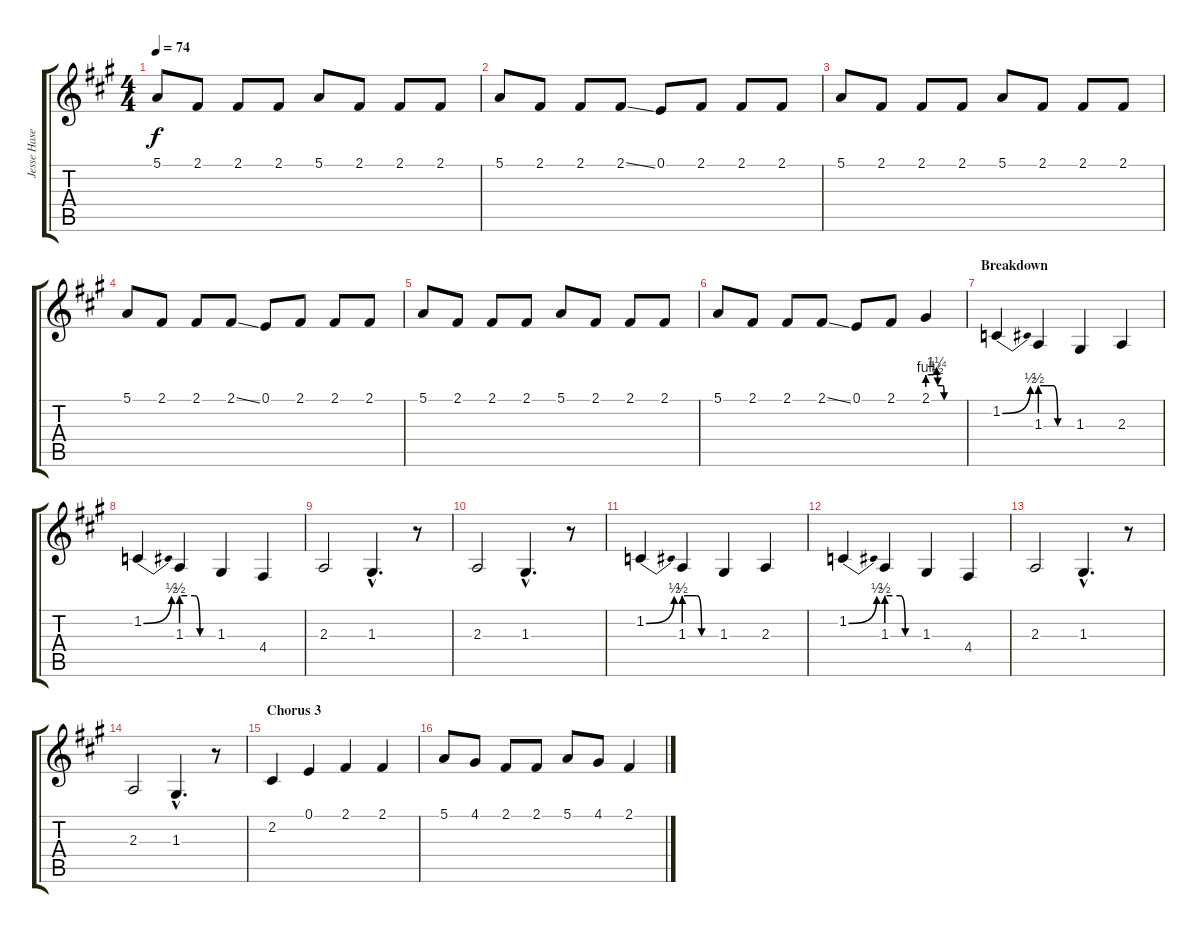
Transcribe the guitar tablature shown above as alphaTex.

\track ("Jesse Hasek (Left)" "Jesse Hase") {instrument clarinet}
\staff {score tabs}
\tuning (E4 B3 G3 D3 A2 E2) {hide}
\ts (4 4)
\tempo 74
\clef g2
\ks f#minor
5.1.8{dy f} 2.1.8 2.1.8 2.1.8 5.1.8 2.1.8 2.1.8 2.1.8 |
5.1.8 2.1.8 2.1.8 2.1{ss}.8 0.1.8 2.1.8 2.1.8 2.1.8 |
5.1.8 2.1.8 2.1.8 2.1.8 5.1.8 2.1.8 2.1.8 2.1.8 |
5.1.8 2.1.8 2.1.8 2.1{ss}.8 0.1.8 2.1.8 2.1.8 2.1.8 |
5.1.8 2.1.8 2.1.8 2.1.8 5.1.8 2.1.8 2.1.8 2.1.8 |
5.1.8 2.1.8 2.1.8 2.1{ss}.8 0.1.8 2.1.8 2.1{be (custom 0 4 15 5 17 2 21 2 23 2 26 2 28 0 36 0 40 0 60 0)}.4 |
\section ("" "Breakdown")
1.2{be (bend 0 0 60 2)}.4 1.3{be (custom 0 2 13 2 24 2 33 0 40 0 60 0)}.4 1.3.4 2.3.4 |
1.2{be (bend 0 0 60 2)}.4 1.3{be (custom 0 2 11 2 25 2 35 0 40 0 60 0)}.4 1.3.4 4.4.4 |
2.3.2 1.3{hac}.4{d} r.8 |
2.3.2 1.3{hac}.4{d} r.8 |
1.2{be (bend 0 0 60 2)}.4 1.3{be (custom 0 2 13 2 24 2 33 0 40 0 60 0)}.4 1.3.4 2.3.4 |
1.2{be (bend 0 0 60 2)}.4 1.3{be (custom 0 2 11 2 25 2 35 0 40 0 60 0)}.4 1.3.4 4.4.4 |
2.3.2 1.3{hac}.4{d} r.8 |
2.3.2 1.3{hac}.4{d} r.8 |
\section ("" "Chorus 3")
2.2.4 0.1.4 2.1.4 2.1.4 |
5.1.8 4.1.8 2.1.8 2.1.8 5.1.8 4.1.8 2.1.4
